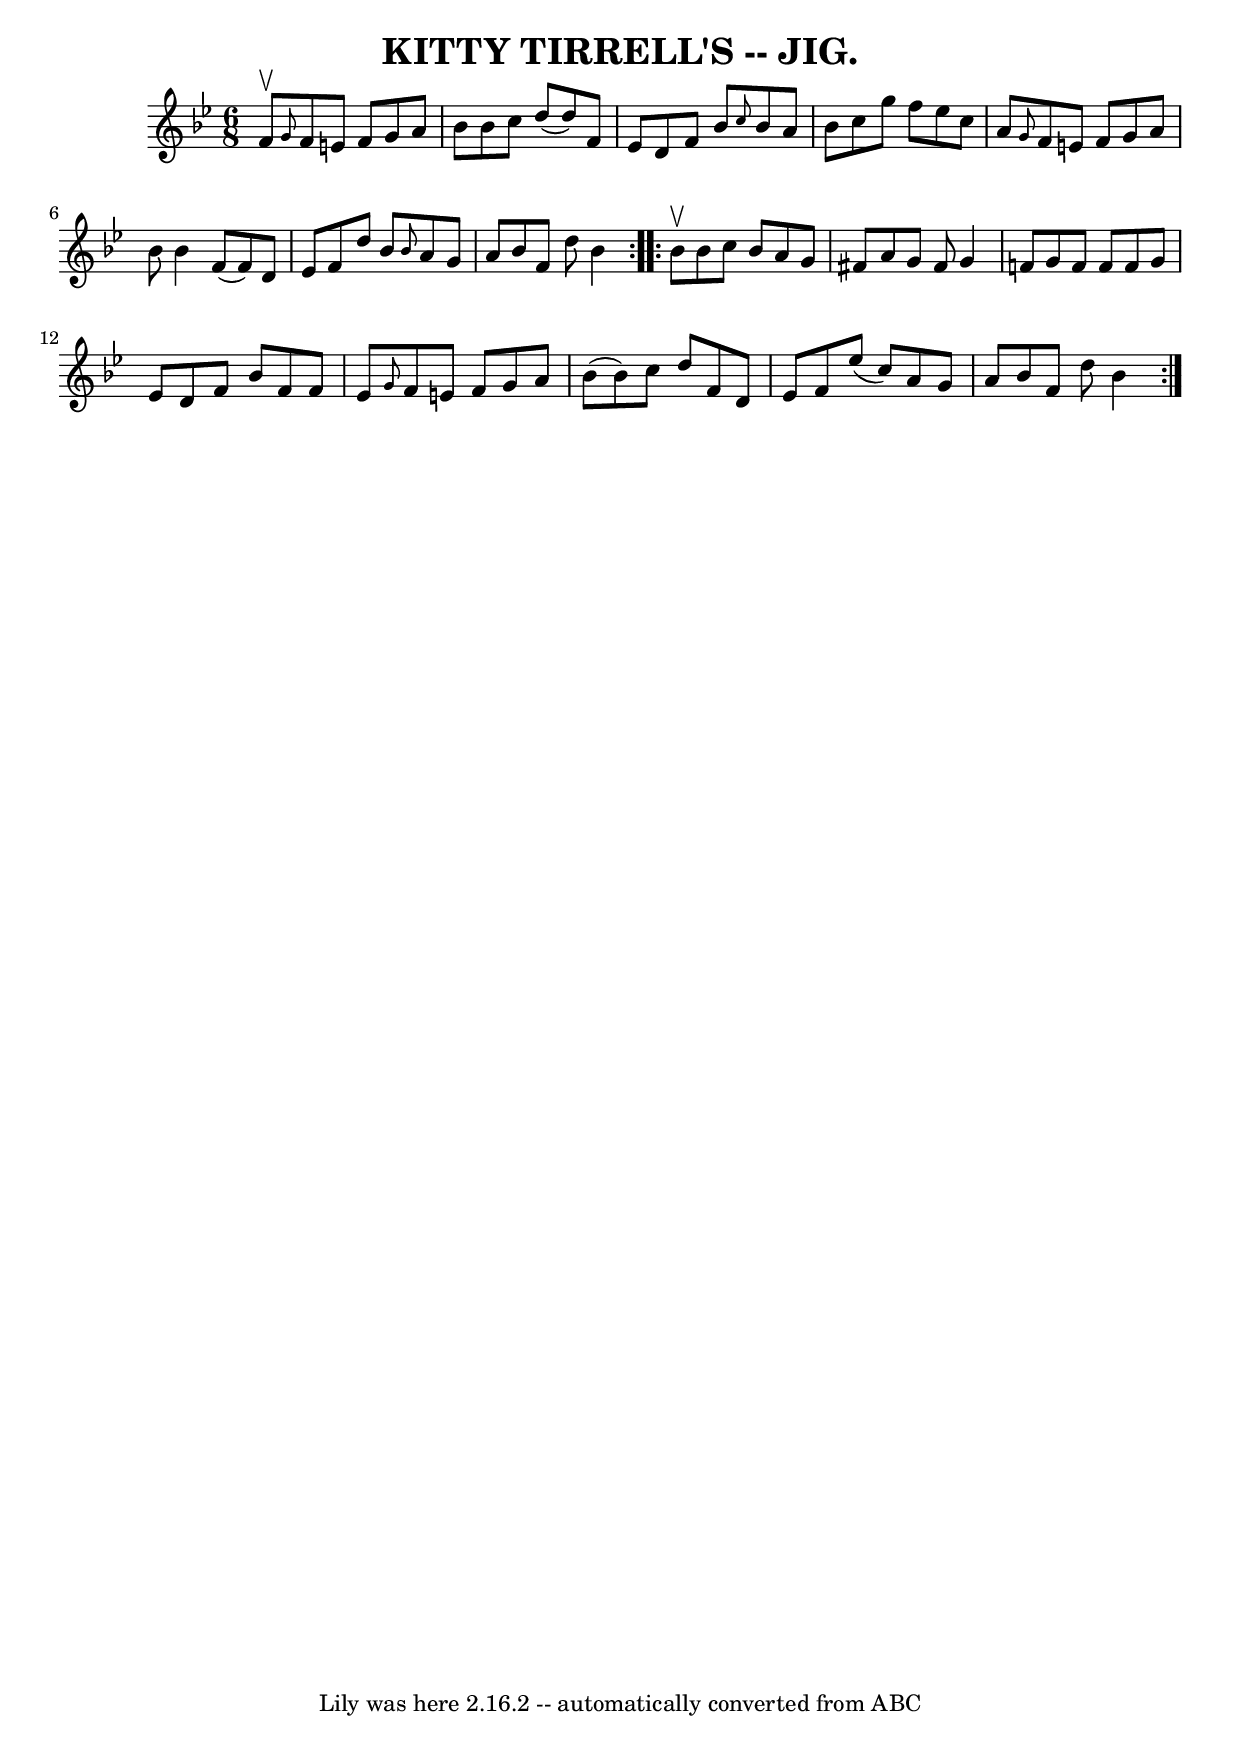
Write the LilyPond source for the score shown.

\version "2.16.2"
\include "Mammoth.ily"
\header {
  %% book = "Coles pg. 64.2"
 crossRefNumber = "22"
 footnotes = ""
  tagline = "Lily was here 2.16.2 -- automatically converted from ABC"
  title = "KITTY TIRRELL'S -- JIG."

}
voicedefault =  {



  \repeat volta 2 {

    \time 6/8      \key bes \major f'8^\upbow  |
    \grace { g'8  
	   } f'8 e'8 f'8 g'8 a'8 bes'8   |
 bes'8 c''8 d''8 (d''8) f'8 ees'8  |
 d'8 f'8 bes'8  \grace { c''8  
			  } bes'8 a'8 bes'8   |
 c''8 g''8 f''8 ees''8 c''8 a'8   |
    \grace { g'8   	   } f'8 e'8 f'8 g'8 a'8 bes'8    |
 bes'4 f'8 (f'8) d'8 ees'8  |
 f'8 d''8    
 bes'8  \grace { bes'8   		  } a'8 g'8 a'8   |
 bes'8 f'8    
 d''8 bes'4  
  }     
  \repeat volta 2 { bes'8^\upbow  |
 bes'8 c''8 bes'8 a'8 g'8 fis'8   |
 a'8 g'8 fis'8 g'4 f'!8   |
 g'8 f'8 f'8 f'8 g'8 ees'8  |
 d'8 f'8 bes'8 f'8 f'8 ees'8   |
    \grace { g'8  
	   } f'8 e'8 f'8 g'8 a'8 bes'8 ( |
 bes'8) c''8 d''8 f'8 d'8 ees'8   |
 f'8 ees''8 (c''8) a'8 g'8 a'8  |
    
 bes'8 f'8 d''8 bes'4  
  }   

}

\score{
  <<

    \context Staff="default"
    {
      \voicedefault 
      
    }

  >>
  \layout {
    
  }
  \midi {
  }

}
